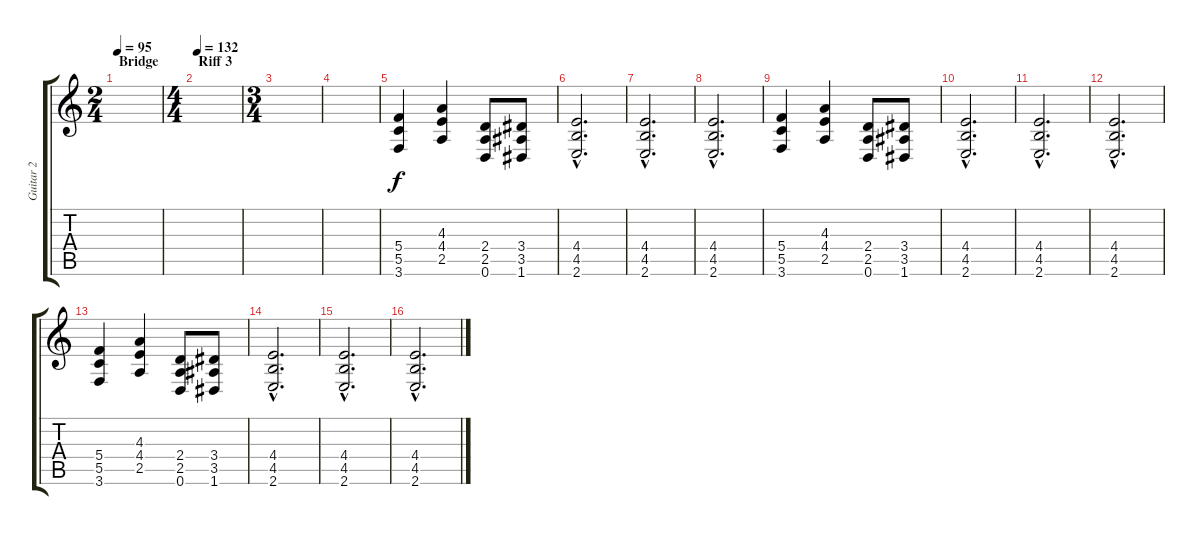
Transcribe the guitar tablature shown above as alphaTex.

\track ("Guitar 2" "Guitar 2") {instrument overdrivenguitar}
\staff {score tabs}
\tuning (D4 A3 F3 C3 G2 D2) {hide}
\ts (2 4)
\section ("" "Bridge")
\tempo 95
\clef g2
\ks c
|
\ts (4 4)
\section ("" "Riff 3")
\tempo 132
|
\ts (3 4)
|
|
(5.4 5.5 3.6).4 (4.3 4.4 2.5).4 (2.4 2.5 0.6).8 (3.4 3.5 1.6).8 |
(4.4{hac} 4.5{hac} 2.6{hac}).2{d} |
(4.4{hac} 4.5{hac} 2.6{hac}).2{d} |
(4.4{hac} 4.5{hac} 2.6{hac}).2{d} |
(5.4 5.5 3.6).4 (4.3 4.4 2.5).4 (2.4 2.5 0.6).8 (3.4 3.5 1.6).8 |
(4.4{hac} 4.5{hac} 2.6{hac}).2{d} |
(4.4{hac} 4.5{hac} 2.6{hac}).2{d} |
(4.4{hac} 4.5{hac} 2.6{hac}).2{d} |
(5.4 5.5 3.6).4 (4.3 4.4 2.5).4 (2.4 2.5 0.6).8 (3.4 3.5 1.6).8 |
(4.4{hac} 4.5{hac} 2.6{hac}).2{d} |
(4.4{hac} 4.5{hac} 2.6{hac}).2{d} |
(4.4{hac} 4.5{hac} 2.6{hac}).2{d}
